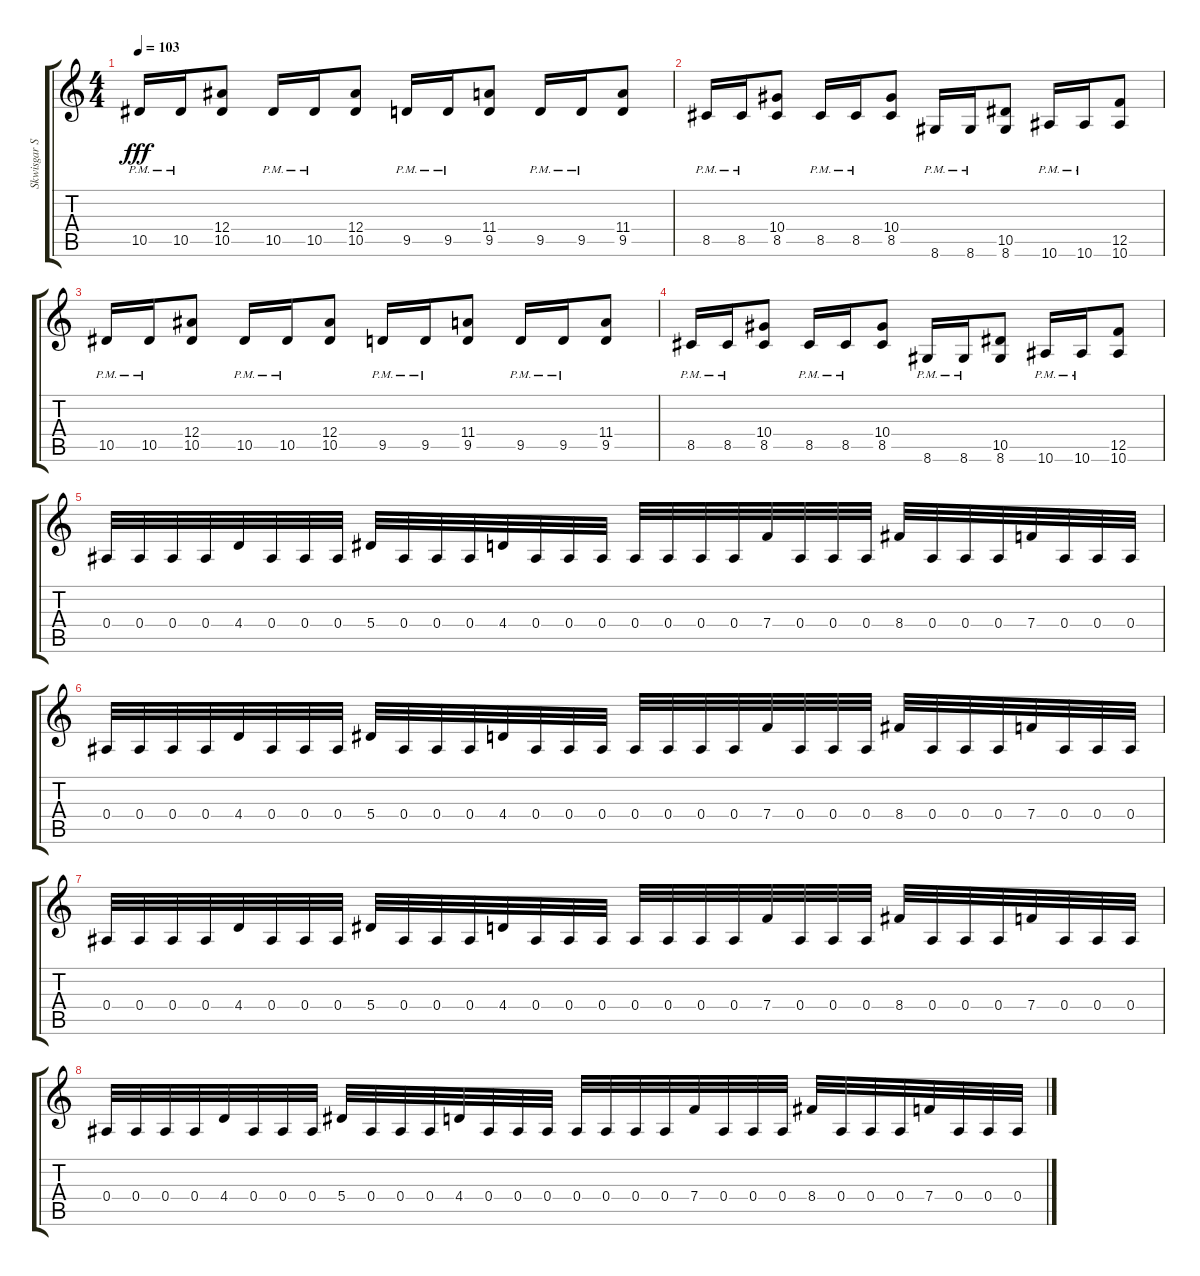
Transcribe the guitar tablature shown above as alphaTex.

\track ("Skwisgar Skwigelf" "Skwisgar S") {instrument overdrivenguitar}
\staff {score tabs}
\tuning (C4 G3 Eb3 Bb2 F2 C2) {hide}
\ts (4 4)
\tempo 103
\clef g2
\ks c
10.5{pm}.16{dy fff} 10.5{pm}.16 (12.4 10.5).8 10.5{pm}.16 10.5{pm}.16 (12.4 10.5).8 9.5{pm}.16 9.5{pm}.16 (11.4 9.5).8 9.5{pm}.16 9.5{pm}.16 (11.4 9.5).8 |
8.5{pm}.16 8.5{pm}.16 (10.4 8.5).8 8.5{pm}.16 8.5{pm}.16 (10.4 8.5).8 8.6{pm}.16 8.6{pm}.16 (10.5 8.6).8 10.6{pm}.16 10.6{pm}.16 (12.5 10.6).8 |
10.5{pm}.16 10.5{pm}.16 (12.4 10.5).8 10.5{pm}.16 10.5{pm}.16 (12.4 10.5).8 9.5{pm}.16 9.5{pm}.16 (11.4 9.5).8 9.5{pm}.16 9.5{pm}.16 (11.4 9.5).8 |
8.5{pm}.16 8.5{pm}.16 (10.4 8.5).8 8.5{pm}.16 8.5{pm}.16 (10.4 8.5).8 8.6{pm}.16 8.6{pm}.16 (10.5 8.6).8 10.6{pm}.16 10.6{pm}.16 (12.5 10.6).8 |
0.4.32 0.4.32 0.4.32 0.4.32 4.4.32 0.4.32 0.4.32 0.4.32 5.4.32 0.4.32 0.4.32 0.4.32 4.4.32 0.4.32 0.4.32 0.4.32 0.4.32 0.4.32 0.4.32 0.4.32 7.4.32 0.4.32 0.4.32 0.4.32 8.4.32 0.4.32 0.4.32 0.4.32 7.4.32 0.4.32 0.4.32 0.4.32 |
0.4.32 0.4.32 0.4.32 0.4.32 4.4.32 0.4.32 0.4.32 0.4.32 5.4.32 0.4.32 0.4.32 0.4.32 4.4.32 0.4.32 0.4.32 0.4.32 0.4.32 0.4.32 0.4.32 0.4.32 7.4.32 0.4.32 0.4.32 0.4.32 8.4.32 0.4.32 0.4.32 0.4.32 7.4.32 0.4.32 0.4.32 0.4.32 |
0.4.32 0.4.32 0.4.32 0.4.32 4.4.32 0.4.32 0.4.32 0.4.32 5.4.32 0.4.32 0.4.32 0.4.32 4.4.32 0.4.32 0.4.32 0.4.32 0.4.32 0.4.32 0.4.32 0.4.32 7.4.32 0.4.32 0.4.32 0.4.32 8.4.32 0.4.32 0.4.32 0.4.32 7.4.32 0.4.32 0.4.32 0.4.32 |
0.4.32 0.4.32 0.4.32 0.4.32 4.4.32 0.4.32 0.4.32 0.4.32 5.4.32 0.4.32 0.4.32 0.4.32 4.4.32 0.4.32 0.4.32 0.4.32 0.4.32 0.4.32 0.4.32 0.4.32 7.4.32 0.4.32 0.4.32 0.4.32 8.4.32 0.4.32 0.4.32 0.4.32 7.4.32 0.4.32 0.4.32 0.4.32
